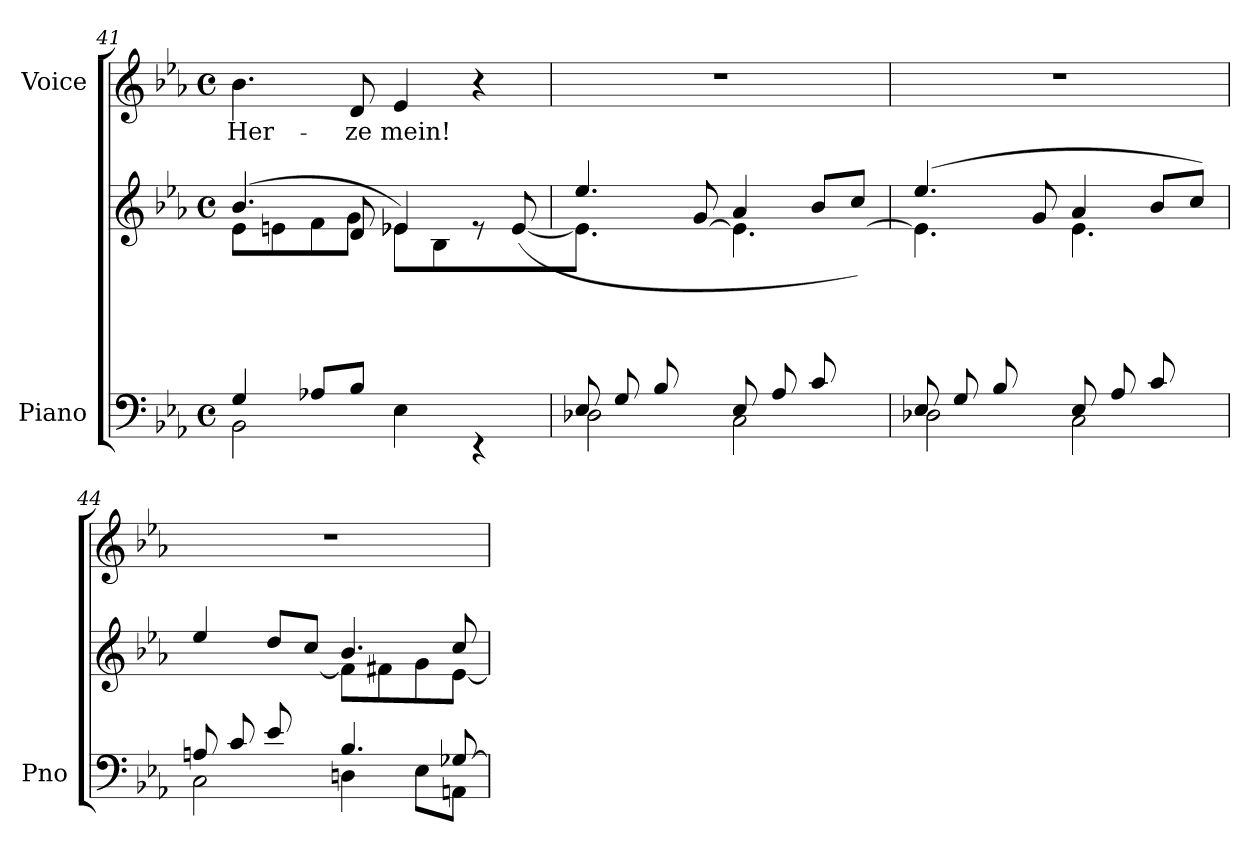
**kern	**kern	**kern	**text
*part2	*part2	*part1	*part1
*staff3	*staff2	*staff1	*staff1
*I"Piano	*	*I"Voice	*
*I'Pno	*	*	*
!!LO:LB:g=z
*clefF4	*clefG2	*clefG2	*
*k[b-e-a-]	*k[b-e-a-]	*k[b-e-a-]	*
*M4/4	*M4/4	*M4/4	*
*met(c)	*met(c)	*met(c)	*
=41	=41	=41	=41
*^	*^	*	*
*	*^	*	*	*	*
!	!	!	!	!	!	!LO:LY:b
2.ryy	4G/	2BB-\	(4.b-/	8e-\L	4.b-\	Her-
.	.	.	.	8en\	.	.
.	8A-X/L	.	.	8f\	.	.
!	!	!	!	!	!	!LO:LY:b
.	8B-/J	.	8d/	8g\J	8d/	-ze
!	!	!	!	!	!	!LO:LY:b
.	4E-\	2ryy	4e-X/)	8e-\L	4e-/	mein!
.	.	.	.	8B-\	.	.
8G/	4rEE	.	8re	4ryy	4r	.
8E-/J	.	.	([8e-/	.	.	.
*	*v	*v	*	*	*	*
=42	=42	=42	=42	=42	=42
*	*	*	*^	*	*
8E-/L	2D-X\	4.ee-/	4.e-\]	4.ryy	1r	.
8G/	.	.	.	.	.	.
8B-/	.	.	.	.	.	.
8ryy	.	8g/	8ryy	[8e-\J	.	.
8E-/L	2C\	4a-/	4.e-\]	4.ryy	.	.
8A-/	.	.	.	.	.	.
8c/	.	8b-/L	.	.	.	.
8ryy	.	8cc/J)	8ryy	[8e-\J	.	.
=43	=43	=43	=43	=43	=43	=43
8E-/L	2D-X\	(4.ee-/	4.e-\]	4.ryy	1r	.
8G/	.	.	.	.	.	.
8B-/	.	.	.	.	.	.
8ryy	.	8g/	8ryy	8e-\J	.	.
8E-/L	2C\	4a-/	4.e-\	4.ryy	.	.
8A-/	.	.	.	.	.	.
8c/	.	8b-/L	.	.	.	.
8ryy	.	8cc/J)	8ryy	8e-\J	.	.
*	*	*	*v	*v	*	*
=44	=44	=44	=44	=44	=44
*	*^	*	*	*	*
8An/L	2C\	2ryy	4ee-/	4.ryy	1r	.
8c/	.	.	.	.	.	.
8e-/	.	.	8dd/L	.	.	.
2ryy	.	.	8cc/J	[8f\J	.	.
.	4Dn\	4.B-/	4.b-/	8f\L]	.	.
.	.	.	.	8f#X\	.	.
.	8E-\L	.	.	8g\	.	.
8ryy	8AAn\J	[8G-X/	8cc/	[8e-\J	.	.
*v	*v	*v	*	*	*	*
*	*v	*v	*	*
=	=	=	=
*-	*-	*-	*-
